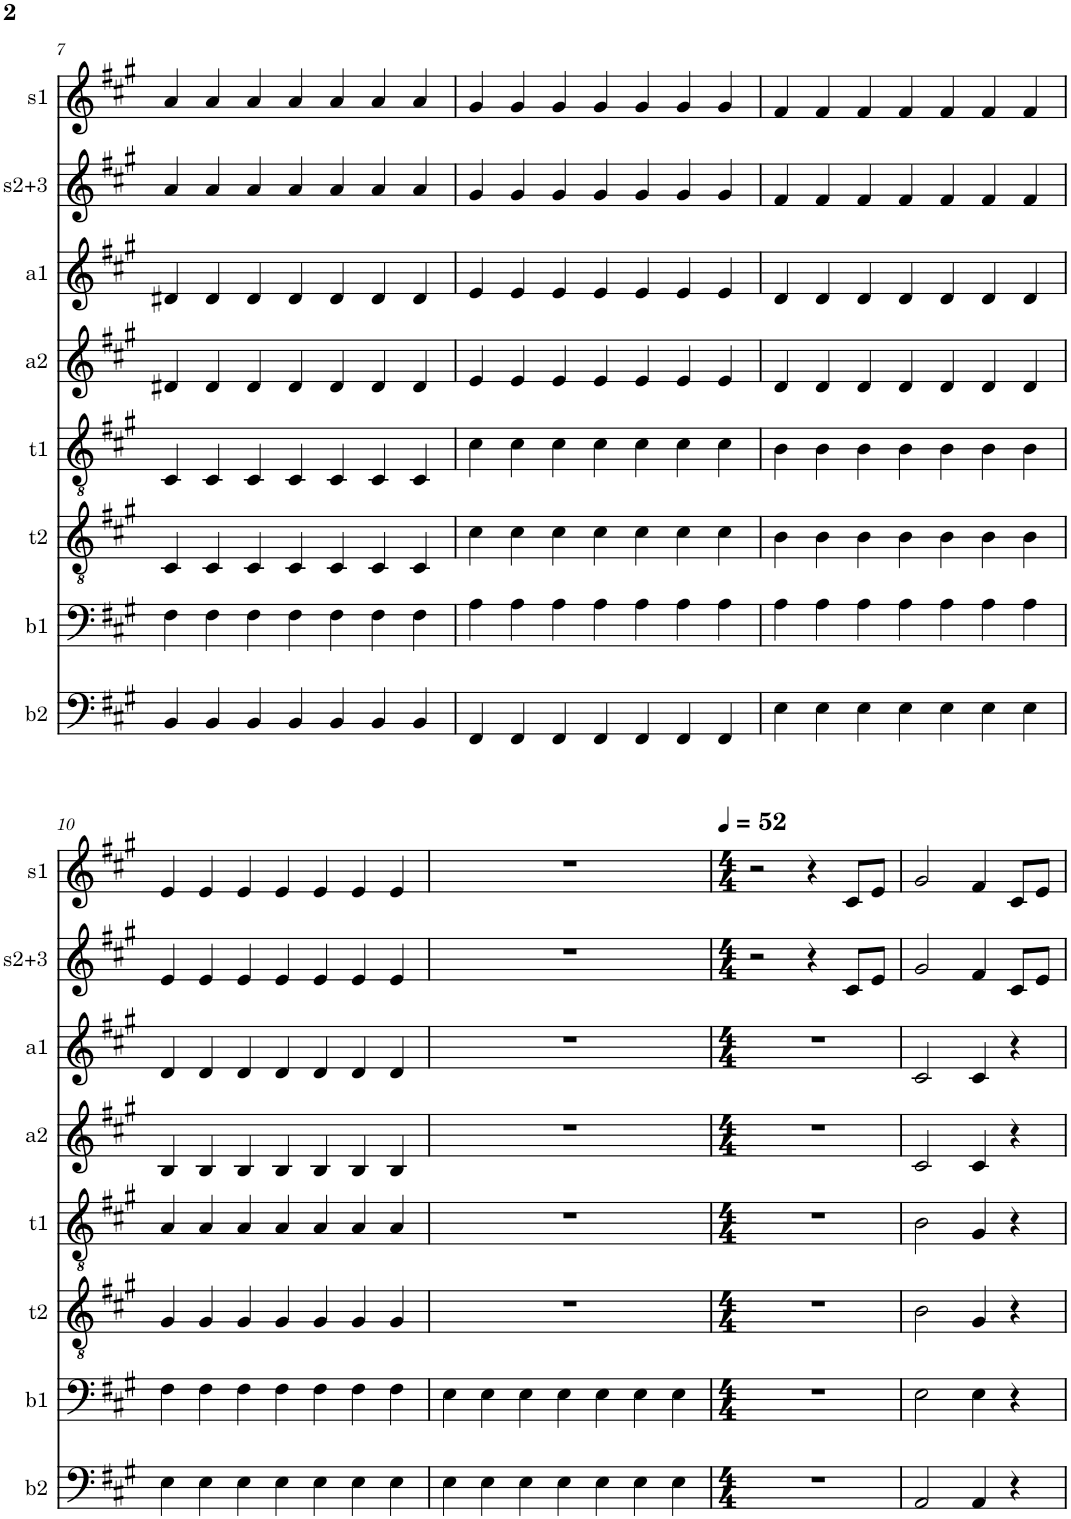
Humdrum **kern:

**kern	**kern	**kern	**kern	**kern	**kern	**kern	**kern
*part8	*part7	*part6	*part5	*part4	*part3	*part2	*part1
*staff8	*staff7	*staff6	*staff5	*staff4	*staff3	*staff2	*staff1
*I"b2	*I"b1	*I"t2	*I"t1	*I"a2	*I"a1	*I"s2+3	*I"s1
*I'b2	*I'b1	*I't2	*I't1	*I'a2	*I'a1	*I's2+3	*I's1
!!LO:PB:g=z
*clefF4	*clefF4	*clefGv2	*clefGv2	*clefG2	*clefG2	*clefG2	*clefG2
*k[f#c#g#]	*k[f#c#g#]	*k[f#c#g#]	*k[f#c#g#]	*k[f#c#g#]	*k[f#c#g#]	*k[f#c#g#]	*k[f#c#g#]
*M7/4	*M7/4	*M7/4	*M7/4	*M7/4	*M7/4	*M7/4	*M7/4
=7	=7	=7	=7	=7	=7	=7	=7
4BB/	4F#\	4C#/	4C#/	4d#X/	4d#X/	4a/	4a/
4BB/	4F#\	4C#/	4C#/	4d#/	4d#/	4a/	4a/
4BB/	4F#\	4C#/	4C#/	4d#/	4d#/	4a/	4a/
4BB/	4F#\	4C#/	4C#/	4d#/	4d#/	4a/	4a/
4BB/	4F#\	4C#/	4C#/	4d#/	4d#/	4a/	4a/
4BB/	4F#\	4C#/	4C#/	4d#/	4d#/	4a/	4a/
4BB/	4F#\	4C#/	4C#/	4d#/	4d#/	4a/	4a/
=8	=8	=8	=8	=8	=8	=8	=8
4FF#/	4A\	4c#\	4c#\	4e/	4e/	4g#/	4g#/
4FF#/	4A\	4c#\	4c#\	4e/	4e/	4g#/	4g#/
4FF#/	4A\	4c#\	4c#\	4e/	4e/	4g#/	4g#/
4FF#/	4A\	4c#\	4c#\	4e/	4e/	4g#/	4g#/
4FF#/	4A\	4c#\	4c#\	4e/	4e/	4g#/	4g#/
4FF#/	4A\	4c#\	4c#\	4e/	4e/	4g#/	4g#/
4FF#/	4A\	4c#\	4c#\	4e/	4e/	4g#/	4g#/
=9	=9	=9	=9	=9	=9	=9	=9
4E\	4A\	4B\	4B\	4d/	4d/	4f#/	4f#/
4E\	4A\	4B\	4B\	4d/	4d/	4f#/	4f#/
4E\	4A\	4B\	4B\	4d/	4d/	4f#/	4f#/
4E\	4A\	4B\	4B\	4d/	4d/	4f#/	4f#/
4E\	4A\	4B\	4B\	4d/	4d/	4f#/	4f#/
4E\	4A\	4B\	4B\	4d/	4d/	4f#/	4f#/
4E\	4A\	4B\	4B\	4d/	4d/	4f#/	4f#/
!!LO:LB:g=z
=10	=10	=10	=10	=10	=10	=10	=10
4E\	4F#\	4G#/	4A/	4B/	4d/	4e/	4e/
4E\	4F#\	4G#/	4A/	4B/	4d/	4e/	4e/
4E\	4F#\	4G#/	4A/	4B/	4d/	4e/	4e/
4E\	4F#\	4G#/	4A/	4B/	4d/	4e/	4e/
4E\	4F#\	4G#/	4A/	4B/	4d/	4e/	4e/
4E\	4F#\	4G#/	4A/	4B/	4d/	4e/	4e/
4E\	4F#\	4G#/	4A/	4B/	4d/	4e/	4e/
=11	=11	=11	=11	=11	=11	=11	=11
4E\	4E\	1..r	1..r	1..r	1..r	1..r	1..r
4E\	4E\	.	.	.	.	.	.
4E\	4E\	.	.	.	.	.	.
4E\	4E\	.	.	.	.	.	.
4E\	4E\	.	.	.	.	.	.
4E\	4E\	.	.	.	.	.	.
4E\	4E\	.	.	.	.	.	.
=12	=12	=12	=12	=12	=12	=12	=12
*M4/4	*M4/4	*M4/4	*M4/4	*M4/4	*M4/4	*M4/4	*M4/4
*	*	*	*	*	*	*	*MM52
1r	1r	1r	1r	1r	1r	2r	2r
.	.	.	.	.	.	4r	4r
.	.	.	.	.	.	8c#/L	8c#/L
.	.	.	.	.	.	8e/J	8e/J
=13	=13	=13	=13	=13	=13	=13	=13
2AA/	2E\	2B\	2B\	2c#/	2c#/	2g#/	2g#/
4AA/	4E\	4G#/	4G#/	4c#/	4c#/	4f#/	4f#/
4r	4r	4r	4r	4r	4r	8c#/L	8c#/L
.	.	.	.	.	.	8e/J	8e/J
=	=	=	=	=	=	=	=
*-	*-	*-	*-	*-	*-	*-	*-
